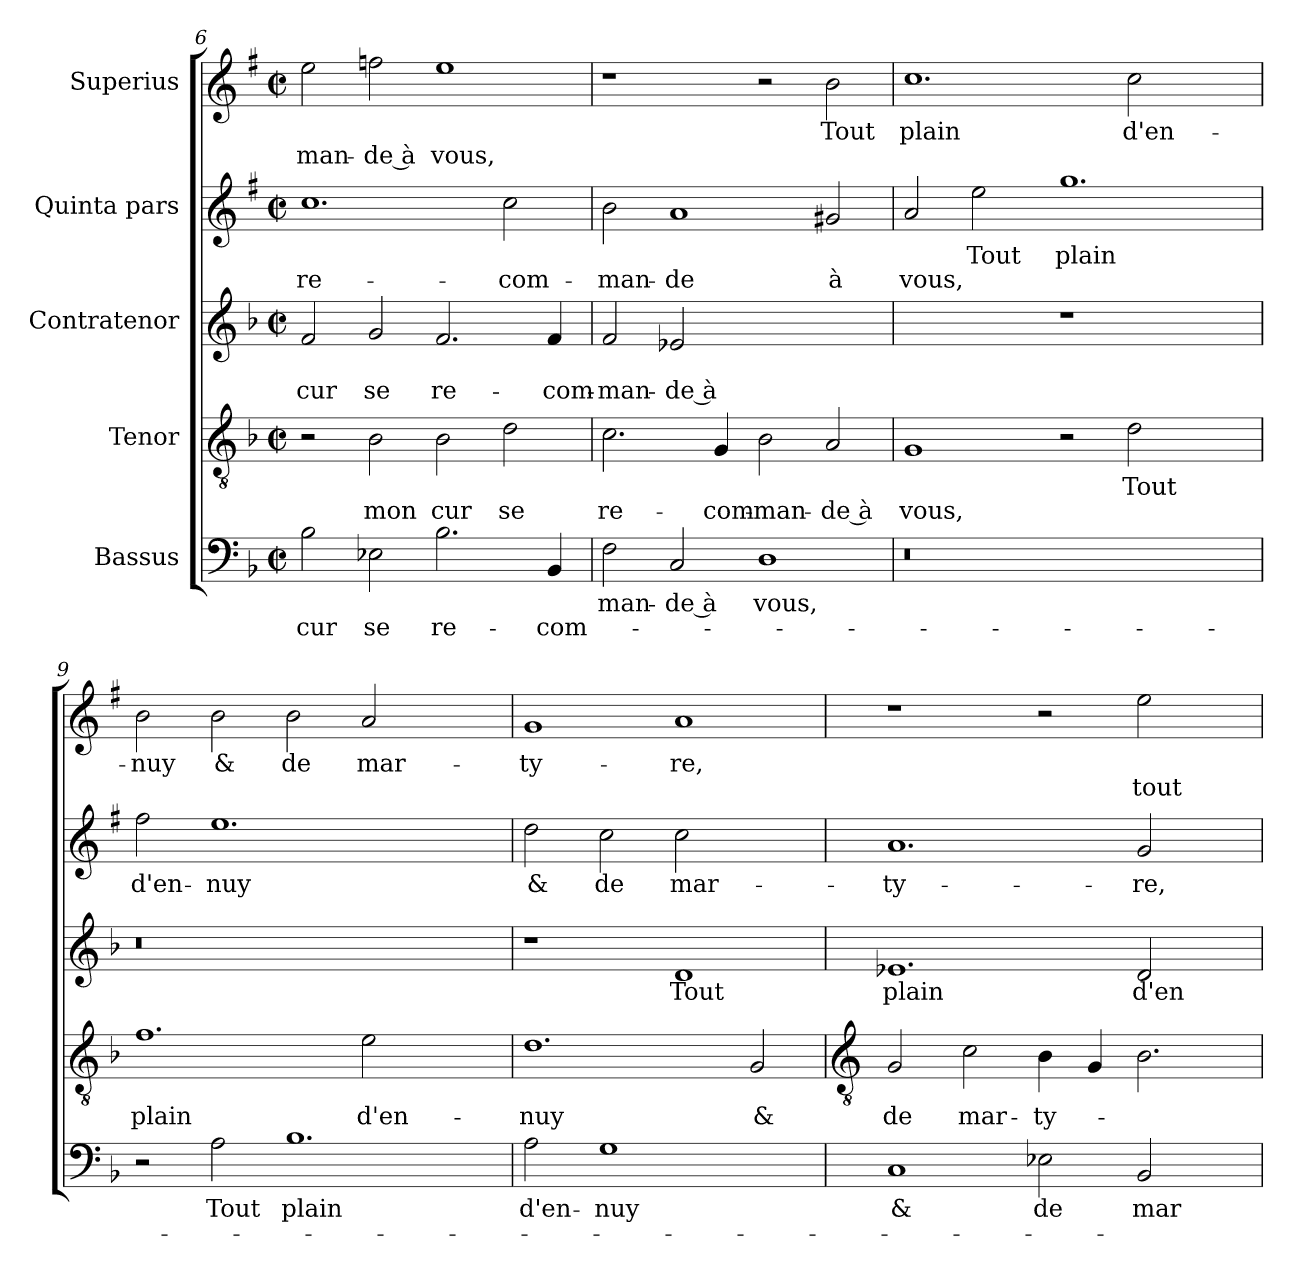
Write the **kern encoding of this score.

**kern	**text	**text	**kern	**text	**text	**kern	**text	**text	**kern	**text	**text	**kern	**text	**text
*part5	*part5	*part5	*part4	*part4	*part4	*part3	*part3	*part3	*part2	*part2	*part2	*part1	*part1	*part1
*staff5	*staff5	*staff5	*staff4	*staff4	*staff4	*staff3	*staff3	*staff3	*staff2	*staff2	*staff2	*staff1	*staff1	*staff1
*I"Bassus	*	*	*I"Tenor	*	*	*I"Contratenor	*	*	*I"Quinta pars	*	*	*I"Superius	*	*
*clefF4	*	*	*clefGv2	*	*	*clefG2	*	*	*clefG2	*	*	*clefG2	*	*
*	*	*	*	*	*	*	*	*	*ITrd1c2	*	*	*ITrd1c2	*	*
*k[b-]	*	*	*k[b-]	*	*	*k[b-]	*	*	*k[b-]	*	*	*k[b-]	*	*
*F:	*	*	*F:	*	*	*F:	*	*	*F:	*	*	*F:	*	*
*M4/2	*	*	*M4/2	*	*	*M4/2	*	*	*M4/2	*	*	*M4/2	*	*
*met(c|)	*	*	*met(c|)	*	*	*met(c|)	*	*	*met(c|)	*	*	*met(c|)	*	*
=6	=6	=6	=6	=6	=6	=6	=6	=6	=6	=6	=6	=6	=6	=6
!	!	!LO:LY:b	!	!	!	!	!	!LO:LY:b	!	!	!LO:LY:b	!	!	!LO:LY:b
2B-	.	cur	2r	.	.	2f	.	cur	1.b-	.	re-	2dd	.	-man-
!	!	!LO:LY:b	!	!	!LO:LY:b	!	!	!LO:LY:b	!	!	!	!	!	!LO:LY:b
2E-X	.	se	2B-	.	mon	2g	.	se	.	.	.	2ee-X	.	-de à
!	!	!LO:LY:b	!	!	!LO:LY:b	!	!	!LO:LY:b	!	!	!	!	!	!LO:LY:b
2.B-	.	re-	2B-	.	cur	2.f	.	re-	.	.	.	1dd	.	vous,
!	!	!	!	!	!LO:LY:b	!	!	!	!	!	!LO:LY:b	!	!	!
.	.	.	2d	.	se	.	.	.	2b-	.	-com-	.	.	.
!	!	!LO:LY:b	!	!	!	!	!	!LO:LY:b	!	!	!	!	!	!
4BB-	.	-com-	.	.	.	4f	.	-com-	.	.	.	.	.	.
=7	=7	=7	=7	=7	=7	=7	=7	=7	=7	=7	=7	=7	=7	=7
!	!LO:LY:b	!	!	!	!LO:LY:b	!	!	!LO:LY:b	!	!	!LO:LY:b	!	!	!
2F	-man-	.	2.c	.	re-	2f	.	-man-	2a	.	-man-	1r	.	.
!	!LO:LY:b	!	!	!	!	!	!	!LO:LY:b	!	!	!LO:LY:b	!	!	!
2C	-de à	.	.	.	.	2e-X	.	-de à	1g	.	-de	.	.	.
!	!	!	!	!	!LO:LY:b	!	!	!	!	!	!	!	!	!
.	.	.	4G	.	-com-	.	.	.	.	.	.	.	.	.
!	!LO:LY:b	!	!	!	!LO:LY:b	!	!	!LO:LY:b	!	!	!	!	!	!
1D	vous,	.	2B-	.	-man-	[1dyy	.	vous,	.	.	.	2r	.	.
!	!	!	!	!	!LO:LY:b	!	!	!	!	!	!LO:LY:b	!	!LO:LY:b	!
.	.	.	2A	.	-de à	.	.	.	2f#X	.	à	2a	Tout	.
=8	=8	=8	=8	=8	=8	=8	=8	=8	=8	=8	=8	=8	=8	=8
!	!	!	!	!	!LO:LY:b	!	!	!	!	!	!LO:LY:b	!	!LO:LY:b	!
0r	.	.	1G	.	vous,	2.dyy_	.	.	2g	.	vous,	1.b-	plain	.
!	!	!	!	!	!	!	!	!	!	!LO:LY:b	!	!	!	!
.	.	.	.	.	.	.	.	.	2dd	Tout	.	.	.	.
.	.	.	.	.	.	4dyy]	.	.	.	.	.	.	.	.
!	!	!	!	!	!	!	!	!	!	!LO:LY:b	!	!	!	!
.	.	.	2r	.	.	1r	.	.	1.ff	plain	.	.	.	.
!	!	!	!	!LO:LY:b	!	!	!	!	!	!	!	!	!LO:LY:b	!
.	.	.	2d	Tout	.	.	.	.	.	.	.	2b-	d'en-	.
2ryy	.	.	2ryy	.	.	2ryy	.	.	.	.	.	2ryy	.	.
=9	=9	=9	=9	=9	=9	=9	=9	=9	=9	=9	=9	=9	=9	=9
!	!	!	!	!LO:LY:b	!	!	!	!	!	!LO:LY:b	!	!	!LO:LY:b	!
2r	.	.	1.f	plain	.	0r	.	.	2ee	d'en-	.	2a	-nuy	.
!	!LO:LY:b	!	!	!	!	!	!	!	!	!LO:LY:b	!	!	!LO:LY:b	!
2A	Tout	.	.	.	.	.	.	.	1.dd	-nuy	.	2a	&	.
!	!LO:LY:b	!	!	!	!	!	!	!	!	!	!	!	!LO:LY:b	!
1.B-	plain	.	.	.	.	.	.	.	.	.	.	2a	de	.
!	!	!	!	!LO:LY:b	!	!	!	!	!	!	!	!	!LO:LY:b	!
.	.	.	2e	d'en-	.	.	.	.	.	.	.	2g	mar-	.
.	.	.	2ryy	.	.	2ryy	.	.	2ryy	.	.	2ryy	.	.
=10	=10	=10	=10	=10	=10	=10	=10	=10	=10	=10	=10	=10	=10	=10
!	!LO:LY:b	!	!	!LO:LY:b	!	!	!	!	!	!LO:LY:b	!	!	!LO:LY:b	!
2A	d'en-	.	1.d	-nuy	.	1r	.	.	2cc	&	.	1f	-ty-	.
!	!LO:LY:b	!	!	!	!	!	!	!	!	!LO:LY:b	!	!	!	!
1G	-nuy	.	.	.	.	.	.	.	2b-	de	.	.	.	.
!	!	!	!	!	!	!	!LO:LY:b	!	!	!LO:LY:b	!	!	!LO:LY:b	!
.	.	.	.	.	.	1d	Tout	.	2b-	mar-	.	1g	-re,	.
!	!	!	!	!LO:LY:b	!	!	!	!	!	!	!	!	!	!
2ryy	.	.	2G	&	.	.	.	.	2ryy	.	.	.	.	.
!!LO:LB:g=z
=11	=11	=11	=11	=11	=11	=11	=11	=11	=11	=11	=11	=11	=11	=11
*	*	*	*clefGv2	*	*	*	*	*	*	*	*	*	*	*
!	!LO:LY:b	!	!	!LO:LY:b	!	!	!LO:LY:b	!	!	!LO:LY:b	!	!	!	!
1C	&	.	2G	de	.	1.e-X	plain	.	1.g	-ty-	.	1r	.	.
!	!	!	!	!LO:LY:b	!	!	!	!	!	!	!	!	!	!
.	.	.	2c	mar-	.	.	.	.	.	.	.	.	.	.
!	!LO:LY:b	!	!	!LO:LY:b	!	!	!	!	!	!	!	!	!	!
2E-X	de	.	4B-	-ty-	.	.	.	.	.	.	.	2r	.	.
.	.	.	4G	.	.	.	.	.	.	.	.	.	.	.
!	!LO:LY:b	!	!	!	!	!	!LO:LY:b	!	!	!LO:LY:b	!	!	!	!LO:LY:b
2BB-	mar-	.	2.B-	.	.	2d	d'en-	.	2f	-re,	.	2dd	.	tout
4ryy	.	.	.	.	.	4ryy	.	.	4ryy	.	.	4ryy	.	.
=	=	=	=	=	=	=	=	=	=	=	=	=	=	=
*-	*-	*-	*-	*-	*-	*-	*-	*-	*-	*-	*-	*-	*-	*-
